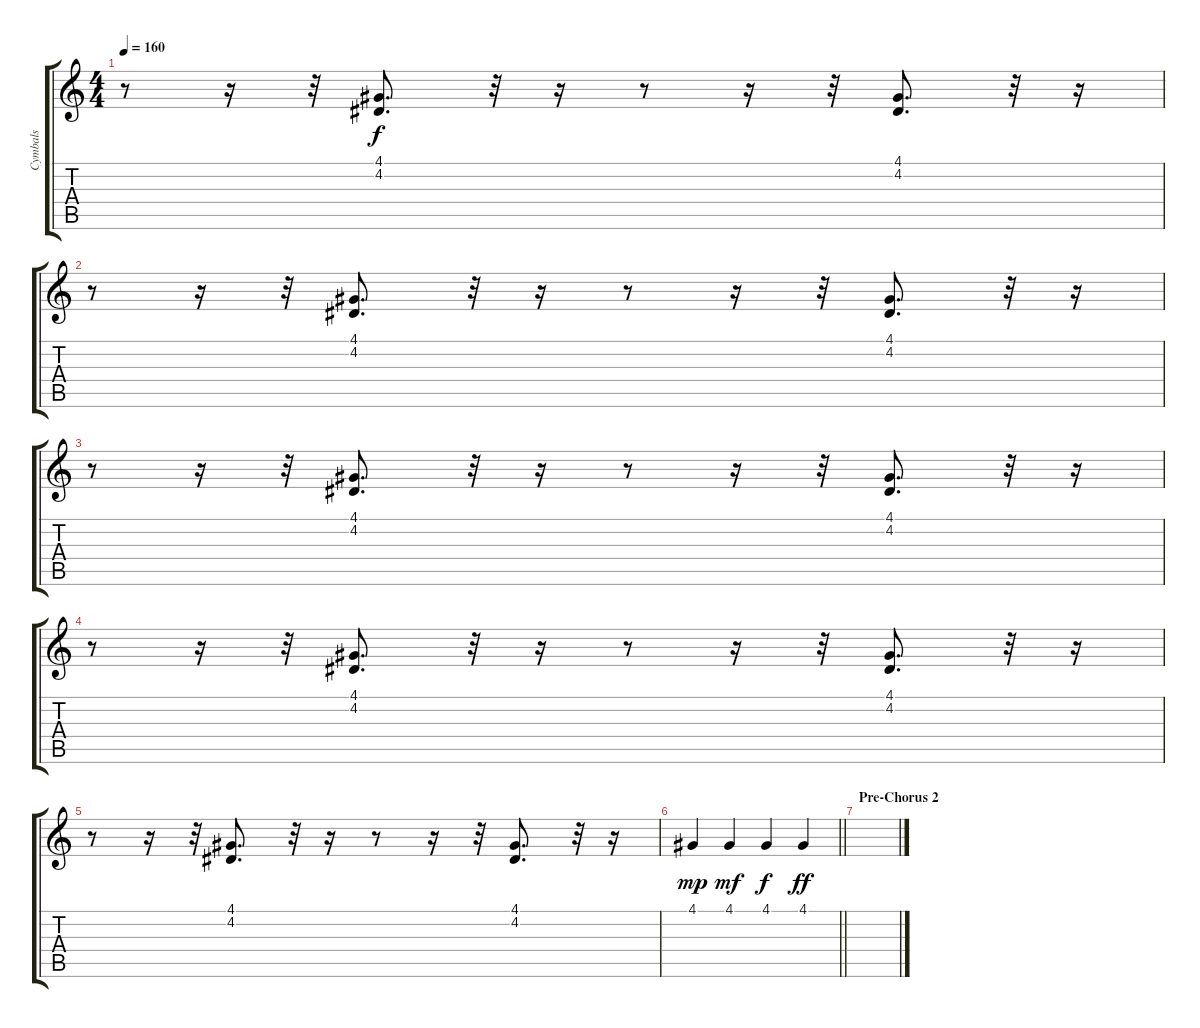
\track ("Cymbals" "Cymbals") {instrument reversecymbal}
\staff {score tabs}
\tuning (E4 B3 G3 D3 A2 E2) {hide}
\ts (4 4)
\tempo 160
\clef g2
\ks c
r.8{dy f} r.16 r.32 (4.1 4.2).8{d} r.32 r.16 r.8 r.16 r.32 (4.1 4.2).8{d} r.32 r.16 |
r.8 r.16 r.32 (4.1 4.2).8{d} r.32 r.16 r.8 r.16 r.32 (4.1 4.2).8{d} r.32 r.16 |
r.8 r.16 r.32 (4.1 4.2).8{d} r.32 r.16 r.8 r.16 r.32 (4.1 4.2).8{d} r.32 r.16 |
r.8 r.16 r.32 (4.1 4.2).8{d} r.32 r.16 r.8 r.16 r.32 (4.1 4.2).8{d} r.32 r.16 |
r.8 r.16 r.32 (4.1 4.2).8{d} r.32 r.16 r.8 r.16 r.32 (4.1 4.2).8{d} r.32 r.16 |
\barLineRight lightlight
4.1.4{dy mp balance 3} 4.1.4{dy mf balance 13} 4.1.4{dy f balance 3} 4.1.4{dy ff balance 13} |
\section ("" "Pre-Chorus 2")
